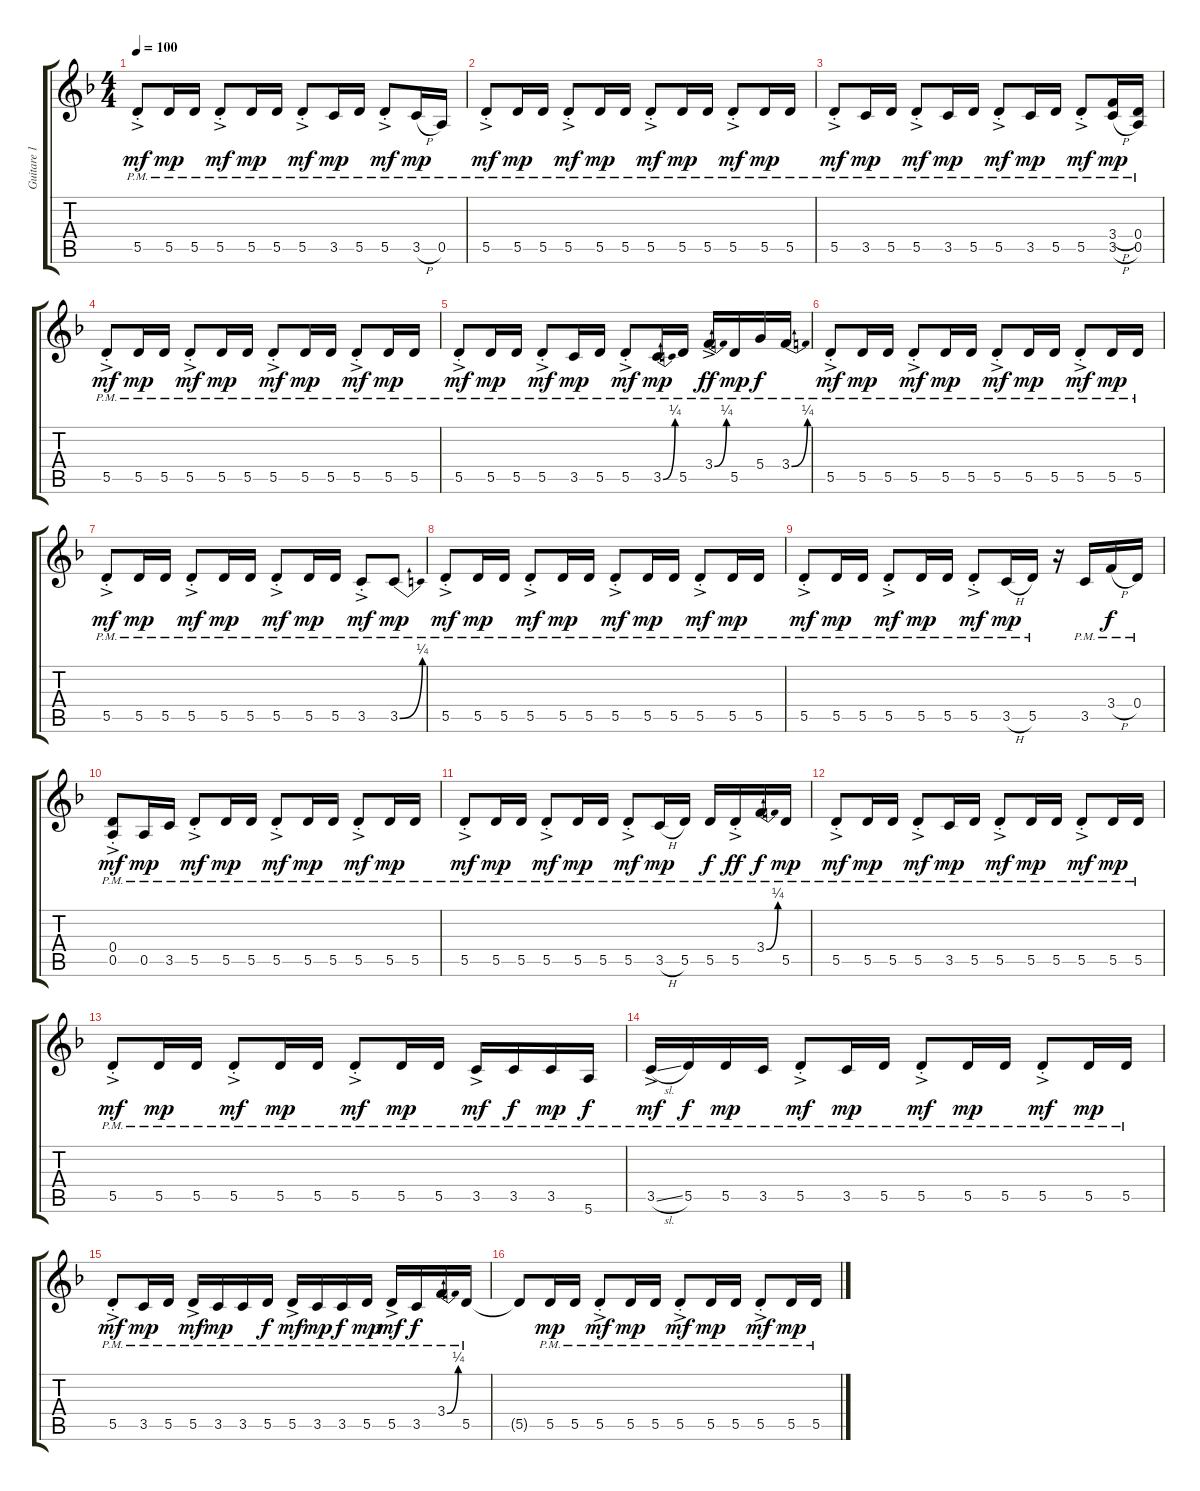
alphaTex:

\track ("Guitare 1" "Guitare 1") {instrument distortionguitar}
\staff {score tabs}
\tuning (E4 B3 G3 D3 A2 E2) {hide}
\ts (4 4)
\tempo 100
\clef g2
\ks dminor
5.5{ac pm st}.8{dy mf} 5.5{pm}.16{dy mp} 5.5{pm}.16 5.5{ac pm st}.8{dy mf} 5.5{pm}.16{dy mp} 5.5{pm}.16 5.5{ac pm st}.8{dy mf} 3.5{pm}.16{dy mp} 5.5{pm}.16 5.5{ac pm st}.8{dy mf} 3.5{h pm}.16{dy mp} 0.5{pm}.16 |
5.5{ac pm st}.8{dy mf} 5.5{pm}.16{dy mp} 5.5{pm}.16 5.5{ac pm st}.8{dy mf} 5.5{pm}.16{dy mp} 5.5{pm}.16 5.5{ac pm st}.8{dy mf} 5.5{pm}.16{dy mp} 5.5{pm}.16 5.5{ac pm st}.8{dy mf} 5.5{pm}.16{dy mp} 5.5{pm}.16 |
5.5{ac pm st}.8{dy mf} 3.5{pm}.16{dy mp} 5.5{pm}.16 5.5{ac pm st}.8{dy mf} 3.5{pm}.16{dy mp} 5.5{pm}.16 5.5{ac pm st}.8{dy mf} 3.5{pm}.16{dy mp} 5.5{pm}.16 5.5{ac pm st}.8{dy mf} (3.4{h pm} 3.5{h pm}).16{dy mp} (0.4{pm} 0.5{pm}).16 |
5.5{ac pm st}.8{dy mf} 5.5{pm}.16{dy mp} 5.5{pm}.16 5.5{ac pm st}.8{dy mf} 5.5{pm}.16{dy mp} 5.5{pm}.16 5.5{ac pm st}.8{dy mf} 5.5{pm}.16{dy mp} 5.5{pm}.16 5.5{ac pm st}.8{dy mf} 5.5{pm}.16{dy mp} 5.5{pm}.16 |
5.5{ac pm st}.8{dy mf} 5.5{pm}.16{dy mp} 5.5{pm}.16 5.5{ac pm st}.8{dy mf} 3.5{pm}.16{dy mp} 5.5{pm}.16 5.5{ac pm st}.8{dy mf} 3.5{be (bend 0 0 60 1) pm}.16{dy mp} 5.5{pm}.16 3.4{be (bend 0 0 60 1) ac pm}.16{dy ff} 5.5{pm}.16{dy mp} 5.4{pm}.16{dy f} 3.4{be (bend 0 0 60 1) pm}.16 |
5.5{ac pm st}.8{dy mf} 5.5{pm}.16{dy mp} 5.5{pm}.16 5.5{ac pm st}.8{dy mf} 5.5{pm}.16{dy mp} 5.5{pm}.16 5.5{ac pm st}.8{dy mf} 5.5{pm}.16{dy mp} 5.5{pm}.16 5.5{ac pm st}.8{dy mf} 5.5{pm}.16{dy mp} 5.5{pm}.16 |
5.5{ac pm st}.8{dy mf} 5.5{pm}.16{dy mp} 5.5{pm}.16 5.5{ac pm st}.8{dy mf} 5.5{pm}.16{dy mp} 5.5{pm}.16 5.5{ac pm st}.8{dy mf} 5.5{pm}.16{dy mp} 5.5{pm}.16 3.5{ac pm st}.8{dy mf} 3.5{be (bend 0 0 60 1) pm}.8{dy mp} |
5.5{ac pm st}.8{dy mf} 5.5{pm}.16{dy mp} 5.5{pm}.16 5.5{ac pm st}.8{dy mf} 5.5{pm}.16{dy mp} 5.5{pm}.16 5.5{ac pm st}.8{dy mf} 5.5{pm}.16{dy mp} 5.5{pm}.16 5.5{ac pm st}.8{dy mf} 5.5{pm}.16{dy mp} 5.5{pm}.16 |
5.5{ac pm st}.8{dy mf} 5.5{pm}.16{dy mp} 5.5{pm}.16 5.5{ac pm st}.8{dy mf} 5.5{pm}.16{dy mp} 5.5{pm}.16 5.5{ac pm st}.8{dy mf} 3.5{h pm}.16{dy mp} 5.5{pm}.16 r.16 3.5{pm}.16 3.4{h pm}.16{dy f} 0.4{pm}.16 |
(0.4{pm} 0.5{ac pm st}).8{dy mf} 0.5{pm}.16{dy mp} 3.5{pm}.16 5.5{ac pm st}.8{dy mf} 5.5{pm}.16{dy mp} 5.5{pm}.16 5.5{ac pm st}.8{dy mf} 5.5{pm}.16{dy mp} 5.5{pm}.16 5.5{ac pm st}.8{dy mf} 5.5{pm}.16{dy mp} 5.5{pm}.16 |
5.5{ac pm st}.8{dy mf} 5.5{pm}.16{dy mp} 5.5{pm}.16 5.5{ac pm st}.8{dy mf} 5.5{pm}.16{dy mp} 5.5{pm}.16 5.5{ac pm st}.8{dy mf} 3.5{h pm}.16{dy mp} 5.5{pm}.16 5.5{pm}.16{dy f} 5.5{ac pm st}.16{dy ff} 3.4{be (bend 0 0 60 1) pm}.16{dy f} 5.5{pm}.16{dy mp} |
5.5{ac pm st}.8{dy mf} 5.5{pm}.16{dy mp} 5.5{pm}.16 5.5{ac pm st}.8{dy mf} 3.5{pm}.16{dy mp} 5.5{pm}.16 5.5{ac pm st}.8{dy mf} 5.5{pm}.16{dy mp} 5.5{pm}.16 5.5{ac pm st}.8{dy mf} 5.5{pm}.16{dy mp} 5.5{pm}.16 |
5.5{ac pm st}.8{dy mf} 5.5{pm}.16{dy mp} 5.5{pm}.16 5.5{ac pm st}.8{dy mf} 5.5{pm}.16{dy mp} 5.5{pm}.16 5.5{ac pm st}.8{dy mf} 5.5{pm}.16{dy mp} 5.5{pm}.16 3.5{ac pm}.16{dy mf} 3.5{pm}.16{dy f} 3.5{pm}.16{dy mp} 5.6{pm}.16{dy f} |
3.5{sl ac pm}.16{dy mf} 5.5{pm}.16{dy f} 5.5{pm}.16{dy mp} 3.5{pm}.16 5.5{ac pm st}.8{dy mf} 3.5{pm}.16{dy mp} 5.5{pm}.16 5.5{ac pm st}.8{dy mf} 5.5{pm}.16{dy mp} 5.5{pm}.16 5.5{ac pm st}.8{dy mf} 5.5{pm}.16{dy mp} 5.5{pm}.16 |
5.5{ac pm st}.8{dy mf} 3.5{pm}.16{dy mp} 5.5{pm}.16 5.5{ac pm}.16{dy mf} 3.5{pm}.16{dy mp} 3.5{pm}.16 5.5{pm}.16{dy f} 5.5{ac pm}.16{dy mf} 3.5{pm}.16{dy mp} 3.5{pm}.16{dy f} 5.5{pm}.16{dy mp} 5.5{ac pm}.16{dy mf} 3.5{pm}.16{dy f} 3.4{be (bend 0 0 60 1) pm}.16 5.5{pm}.16 |
5.5{t}.8 5.5{pm}.16{dy mp} 5.5{pm}.16 5.5{ac pm st}.8{dy mf} 5.5{pm}.16{dy mp} 5.5{pm}.16 5.5{ac pm st}.8{dy mf} 5.5{pm}.16{dy mp} 5.5{pm}.16 5.5{ac pm st}.8{dy mf} 5.5{pm}.16{dy mp} 5.5{pm}.16
